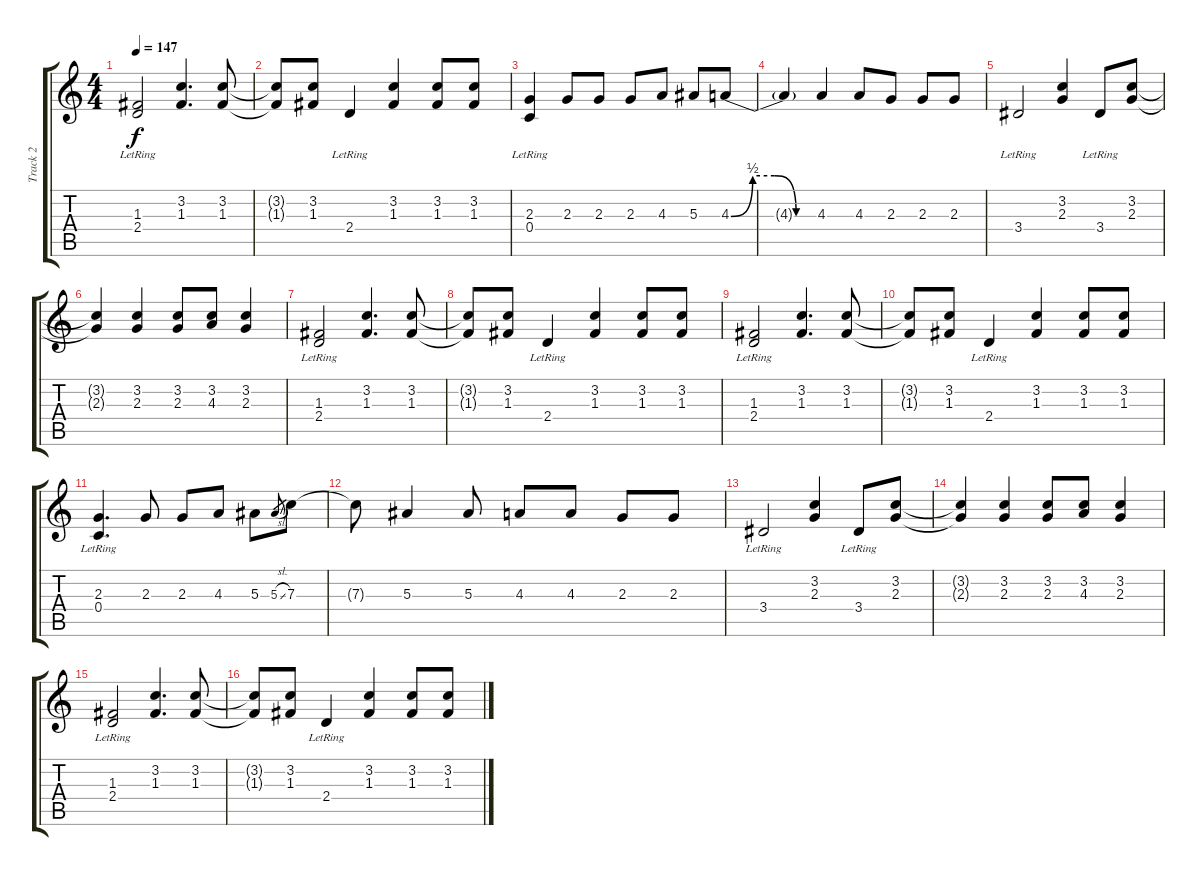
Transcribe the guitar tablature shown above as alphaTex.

\track ("Track 2" "Track 2") {instrument acousticguitarsteel}
\staff {score tabs}
\tuning (D4 A3 F3 C3 G2 C2) {hide}
\ts (4 4)
\tempo 147
\clef g2
\ks c
(1.3 2.4{lr}).2{dy f} (3.2 1.3).4{d} (3.2 1.3).8 |
(3.2{t} 1.3{t}).8 (3.2 1.3).8 2.4{lr}.4 (3.2 1.3).4 (3.2 1.3).8 (3.2 1.3).8 |
(2.3 0.4{lr}).4 2.3.8 2.3.8 2.3.8 4.3.8 5.3.8 4.3{be (custom 0 0 15 2 30 2 45 0 60 0)}.8 |
4.3{t}.4 4.3.4 4.3.8 2.3.8 2.3.8 2.3.8 |
3.4{lr}.2 (3.2 2.3).4 3.4{lr}.8 (3.2 2.3).8 |
(3.2{t} 2.3{t}).4 (3.2 2.3).4 (3.2 2.3).8 (3.2 4.3).8 (3.2 2.3).4 |
(1.3 2.4{lr}).2 (3.2 1.3).4{d} (3.2 1.3).8 |
(3.2{t} 1.3{t}).8 (3.2 1.3).8 2.4{lr}.4 (3.2 1.3).4 (3.2 1.3).8 (3.2 1.3).8 |
(1.3 2.4{lr}).2 (3.2 1.3).4{d} (3.2 1.3).8 |
(3.2{t} 1.3{t}).8 (3.2 1.3).8 2.4{lr}.4 (3.2 1.3).4 (3.2 1.3).8 (3.2 1.3).8 |
(2.3 0.4{lr}).4{d} 2.3.8 2.3.8 4.3.8 5.3.8 5.3{sl}.8{gr} 7.3.8 |
7.3{t}.8 5.3.4 5.3.8 4.3.8 4.3.8 2.3.8 2.3.8 |
3.4{lr}.2 (3.2 2.3).4 3.4{lr}.8 (3.2 2.3).8 |
(3.2{t} 2.3{t}).4 (3.2 2.3).4 (3.2 2.3).8 (3.2 4.3).8 (3.2 2.3).4 |
(1.3 2.4{lr}).2 (3.2 1.3).4{d} (3.2 1.3).8 |
(3.2{t} 1.3{t}).8 (3.2 1.3).8 2.4{lr}.4 (3.2 1.3).4 (3.2 1.3).8 (3.2 1.3).8
